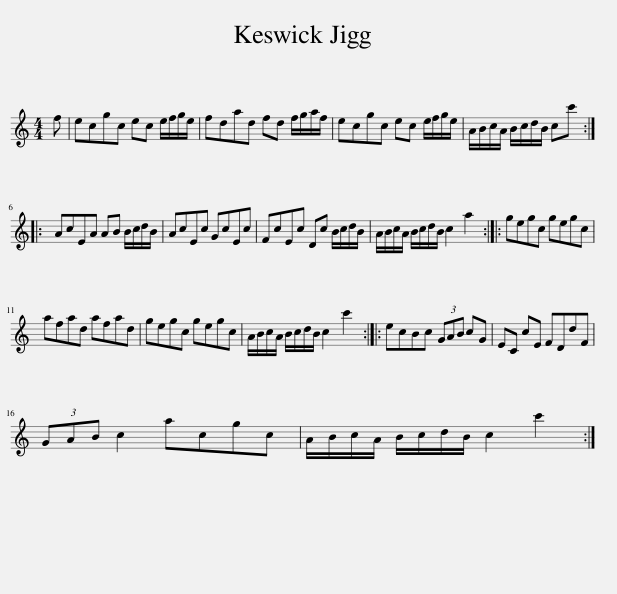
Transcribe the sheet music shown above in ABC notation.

X:1
L:1/8
M:4/4
I:linebreak $
K:C
V:1 treble
V:1
 f | ecgc ec e/f/g/e/ | fdad fd f/g/a/f/ | ecgc ec e/f/g/e/ | A/B/c/A/ B/c/d/B/ cc' ::$ %5
 AcEA AB B/c/d/B/ | AcEc GcEc | FcEc Dc B/c/d/B/ | A/B/c/A/ B/c/d/B/ c2 a2 :: gegc gegc |$ %10
 afad afad | gegc gegc | A/B/c/A/ B/c/d/B/ c2 c'2 :: ecBc (3GAB cG | EC cE FDdF |$ %15
 (3GAB c2 acgc | A/B/c/A/ B/c/d/B/ c2 c'2 :| %17
